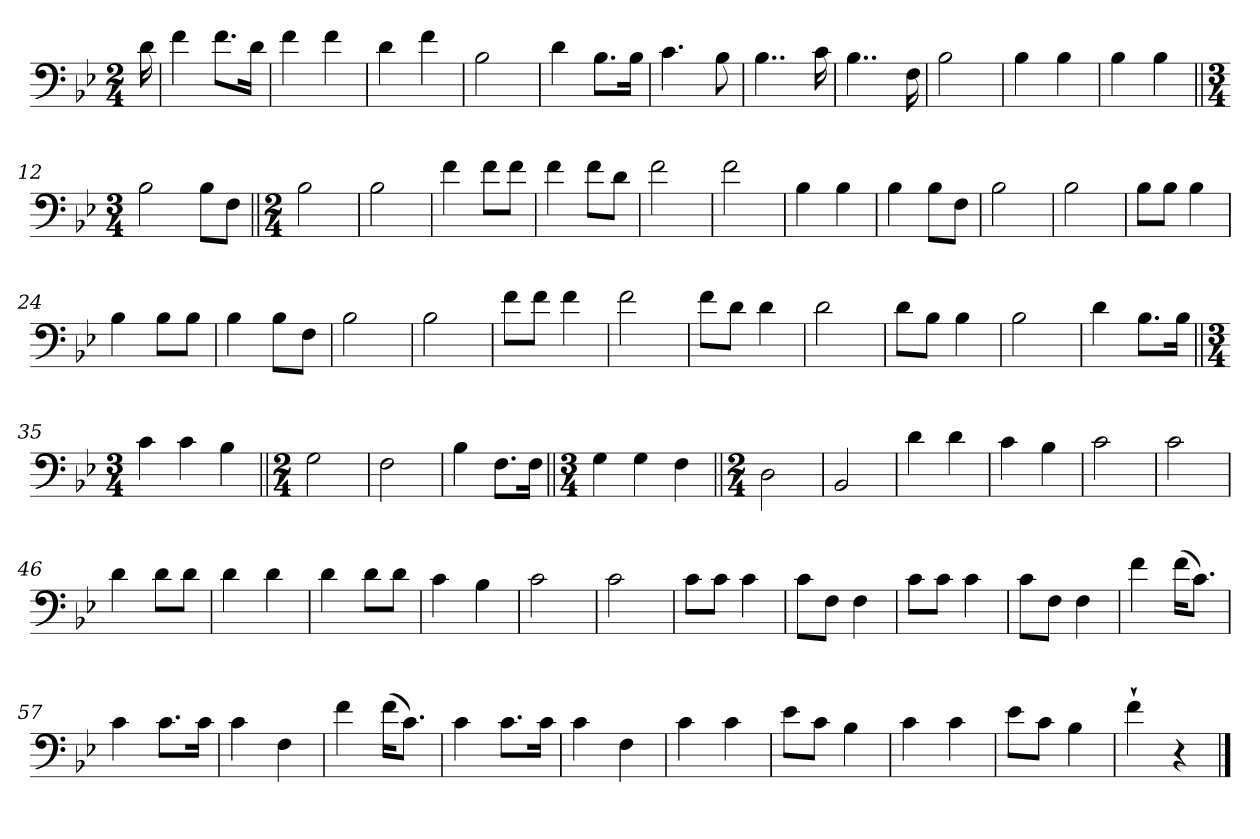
**kern
*part1
*staff1
*clefF4
*k[b-e-]
*M2/4
=
16d\
=1
4f\
8.f\L
16d\Jk
=2
4f\
4f\
=3
4d\
4f\
=4
2B-\
=5
4d\
8.B-\L
16B-\Jk
=6
4.c\
8B-\
=7
4..B-\
16c\
=8
4..B-\
16F\
=9
2B-\
=10
4B-\
4B-\
=11
4B-\
4B-\
=12||
*M3/4
2B-\
8B-\L
8F\J
=13||
*M2/4
2B-\
=14
2B-\
=15
4f\
8f\L
8f\J
=16
4f\
8f\L
8d\J
=17
2f\
=18
2f\
=19
4B-\
4B-\
=20
4B-\
8B-\L
8F\J
=21
2B-\
=22
2B-\
=23
8B-\L
8B-\J
4B-\
=24
4B-\
8B-\L
8B-\J
=25
4B-\
8B-\L
8F\J
=26
2B-\
=27
2B-\
=28
8f\L
8f\J
4f\
=29
2f\
=30
8f\L
8d\J
4d\
=31
2d\
=32
8d\L
8B-\J
4B-\
=33
2B-\
=34
4d\
8.B-\L
16B-\Jk
=35||
*M3/4
4c\
4c\
4B-\
=36||
*M2/4
2G\
=37
2F\
=38
4B-\
8.F\L
16F\Jk
=39||
*M3/4
4G\
4G\
4F\
=40||
*M2/4
2D\
=41
2BB-/
=42
4d\
4d\
=43
4c\
4B-\
=44
2c\
=45
2c\
=46
4d\
8d\L
8d\J
=47
4d\
4d\
=48
4d\
8d\L
8d\J
=49
4c\
4B-\
=50
2c\
=51
2c\
=52
8c\L
8c\J
4c\
=53
8c\L
8F\J
4F\
=54
8c\L
8c\J
4c\
=55
8c\L
8F\J
4F\
=56
4f\
(16f\KL
8.c\J)
=57
4c\
8.c\L
16c\Jk
=58
4c\
4F\
=59
4f\
(16f\KL
8.c\J)
=60
4c\
8.c\L
16c\Jk
=61
4c\
4F\
=62
4c\
4c\
=63
8e-\L
8c\J
4B-\
=64
4c\
4c\
=65
8e-\L
8c\J
4B-\
=66
4f`\
4r
==
*-
